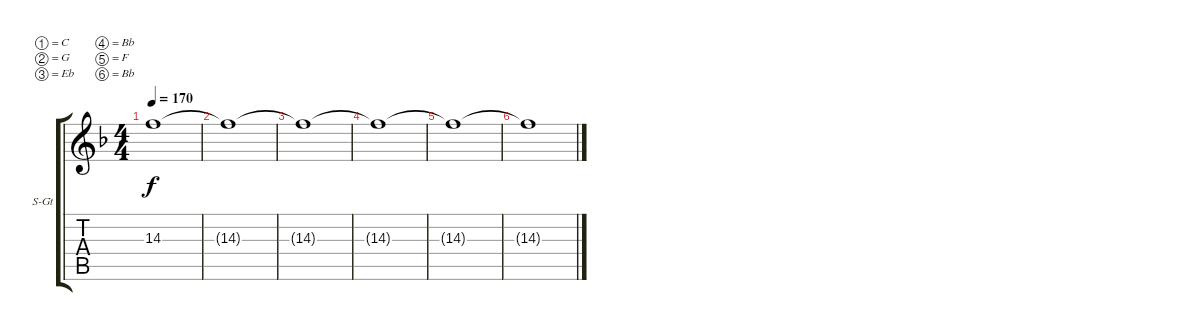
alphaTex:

\bracketExtendMode groupsimilarinstruments
\firstSystemTrackNameOrientation horizontal
\otherSystemsTrackNameOrientation horizontal
\track ("Sample" "S-Gt") {instrument lead2sawtooth}
\staff {score tabs}
\tuning (C4 G3 Eb3 Bb2 F2 Bb1)
\displaytranspose 12
\ts (4 4)
\tempo 170
\clef g2
\ks dminor
14.3{t}.1{dy f} |
14.3{t}.1 |
14.3{t}.1 |
14.3{t}.1 |
14.3{t}.1 |
14.3{t}.1
